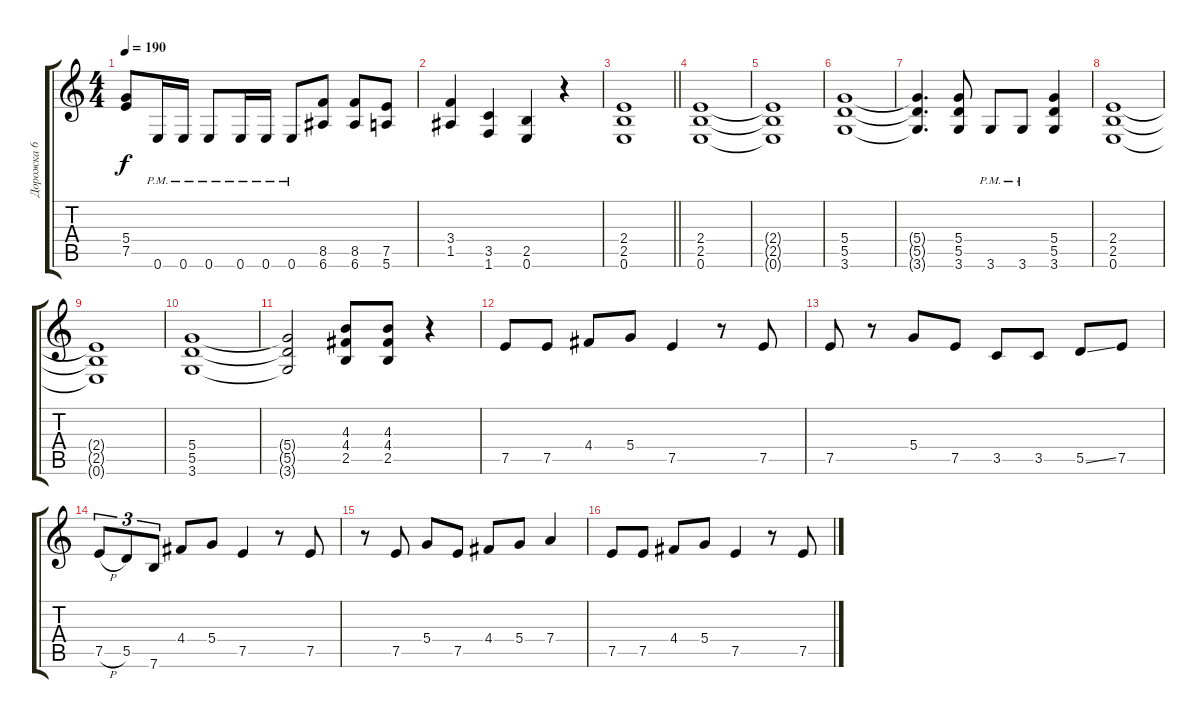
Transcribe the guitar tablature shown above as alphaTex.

\track ("Дорожка 6" "Дорожка 6") {instrument distortionguitar}
\staff {score tabs}
\tuning (E4 B3 G3 D3 A2 E2) {hide}
\ts (4 4)
\tempo 190
\clef g2
\ks c
(5.4 7.5).8{dy f} 0.6{pm}.16 0.6{pm}.16 0.6{pm}.8 0.6{pm}.16 0.6{pm}.16 0.6{pm}.8 (8.5 6.6).8 (8.5 6.6).8 (7.5 5.6).8 |
(3.4 1.5).4 (3.5 1.6).4 (2.5 0.6).4 r.4 |
\barLineRight lightlight
(2.4 2.5 0.6).1 |
(2.4 2.5 0.6).1 |
(2.4{t} 2.5{t} 0.6{t}).1 |
(5.4 5.5 3.6).1 |
(5.4{t} 5.5{t} 3.6{t}).4{d} (5.4 5.5 3.6).8 3.6{pm}.8 3.6{pm}.8 (5.4 5.5 3.6).4 |
(2.4 2.5 0.6).1 |
(2.4{t} 2.5{t} 0.6{t}).1 |
(5.4 5.5 3.6).1 |
(5.4{t} 5.5{t} 3.6{t}).2 (4.3 4.4 2.5).8 (4.3 4.4 2.5).8 r.4 |
7.5.8 7.5.8 4.4.8 5.4.8 7.5.4 r.8 7.5.8 |
7.5.8 r.8 5.4.8 7.5.8 3.5.8 3.5.8 5.5{ss}.8 7.5.8 |
7.5{h}.8{tu (3 2)} 5.5.8{tu (3 2)} 7.6.8{tu (3 2)} 4.4.8 5.4.8 7.5.4 r.8 7.5.8 |
r.8 7.5.8 5.4.8 7.5.8 4.4.8 5.4.8 7.4.4 |
7.5.8 7.5.8 4.4.8 5.4.8 7.5.4 r.8 7.5.8
